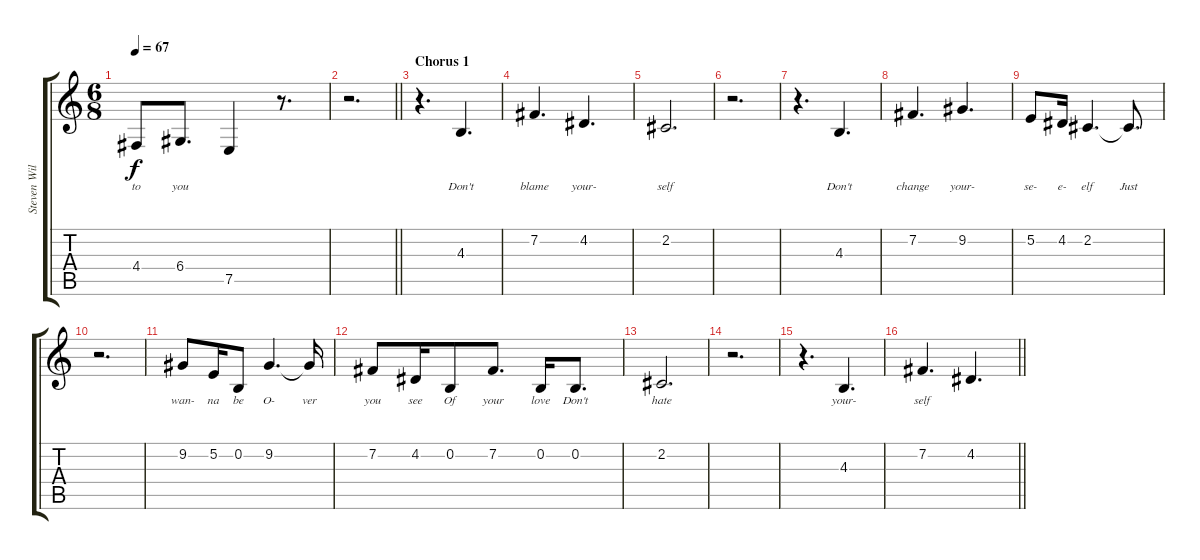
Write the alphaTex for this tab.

\track ("Steven Wilson (Vocals)" "Steven Wil") {instrument oboe}
\staff {score tabs}
\tuning (E4 B3 G3 D3 A2 E2) {hide}
\ts (6 8)
\tempo 67
\clef g2
\ks c
4.4{t}.8{lyrics (0 "to") lyrics (1 "") lyrics (2 "") lyrics (3 "") lyrics (4 "") dy f} 6.4.8{d lyrics (0 "you") lyrics (1 "") lyrics (2 "") lyrics (3 "") lyrics (4 "")} 7.5.4{lyrics (0 "") lyrics (1 "") lyrics (2 "") lyrics (3 "") lyrics (4 "")} r.8{d} |
\barLineRight lightlight
r.2{d} |
\section ("" "Chorus 1")
r.4{d} 4.3.4{d lyrics (0 "Don't") lyrics (1 "") lyrics (2 "") lyrics (3 "") lyrics (4 "")} |
7.2.4{d lyrics (0 "blame") lyrics (1 "") lyrics (2 "") lyrics (3 "") lyrics (4 "")} 4.2.4{d lyrics (0 "your-") lyrics (1 "") lyrics (2 "") lyrics (3 "") lyrics (4 "")} |
2.2.2{d lyrics (0 "self") lyrics (1 "") lyrics (2 "") lyrics (3 "") lyrics (4 "")} |
r.2{d} |
r.4{d} 4.3.4{d lyrics (0 "Don't") lyrics (1 "") lyrics (2 "") lyrics (3 "") lyrics (4 "")} |
7.2.4{d lyrics (0 "change") lyrics (1 "") lyrics (2 "") lyrics (3 "") lyrics (4 "")} 9.2.4{d lyrics (0 "your-") lyrics (1 "") lyrics (2 "") lyrics (3 "") lyrics (4 "")} |
5.2.8{lyrics (0 "se-") lyrics (1 "") lyrics (2 "") lyrics (3 "") lyrics (4 "")} 4.2.16{lyrics (0 "e-") lyrics (1 "") lyrics (2 "") lyrics (3 "") lyrics (4 "")} 2.2.4{d lyrics (0 "elf") lyrics (1 "") lyrics (2 "") lyrics (3 "") lyrics (4 "")} 2.2{t}.8{d lyrics (0 "Just") lyrics (1 "") lyrics (2 "") lyrics (3 "") lyrics (4 "")} |
r.2{d} |
9.2.8{lyrics (0 "wan-") lyrics (1 "") lyrics (2 "") lyrics (3 "") lyrics (4 "")} 5.2.16{lyrics (0 "na") lyrics (1 "") lyrics (2 "") lyrics (3 "") lyrics (4 "")} 0.2.8{lyrics (0 "be") lyrics (1 "") lyrics (2 "") lyrics (3 "") lyrics (4 "")} 9.2.4{d lyrics (0 "O-") lyrics (1 "") lyrics (2 "") lyrics (3 "") lyrics (4 "")} 9.2{t}.16{lyrics (0 "ver") lyrics (1 "") lyrics (2 "") lyrics (3 "") lyrics (4 "")} |
7.2.8{lyrics (0 "you") lyrics (1 "") lyrics (2 "") lyrics (3 "") lyrics (4 "")} 4.2.16{lyrics (0 "see") lyrics (1 "") lyrics (2 "") lyrics (3 "") lyrics (4 "")} 0.2.8{lyrics (0 "Of") lyrics (1 "") lyrics (2 "") lyrics (3 "") lyrics (4 "")} 7.2.8{d lyrics (0 "your") lyrics (1 "") lyrics (2 "") lyrics (3 "") lyrics (4 "")} 0.2.16{lyrics (0 "love") lyrics (1 "") lyrics (2 "") lyrics (3 "") lyrics (4 "")} 0.2.8{d lyrics (0 "Don't") lyrics (1 "") lyrics (2 "") lyrics (3 "") lyrics (4 "")} |
2.2.2{d lyrics (0 "hate") lyrics (1 "") lyrics (2 "") lyrics (3 "") lyrics (4 "")} |
r.2{d} |
r.4{d} 4.3.4{d lyrics (0 "your-") lyrics (1 "") lyrics (2 "") lyrics (3 "") lyrics (4 "")} |
\barLineRight lightlight
7.2.4{d lyrics (0 "self") lyrics (1 "") lyrics (2 "") lyrics (3 "") lyrics (4 "")} 4.2.4{d lyrics (0 "") lyrics (1 "") lyrics (2 "") lyrics (3 "") lyrics (4 "")}
